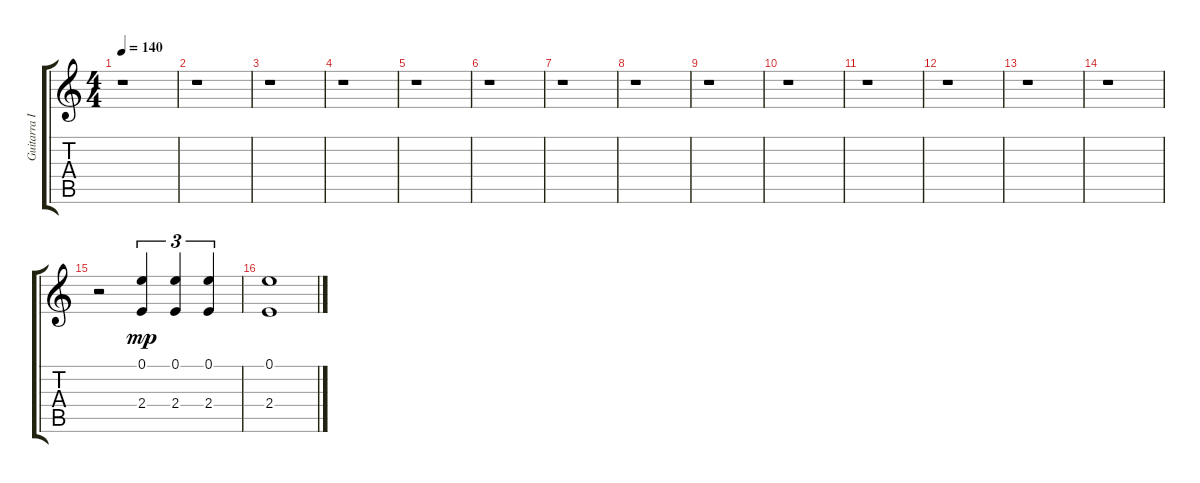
\track ("Guitarra III y IV" "Guitarra I") {instrument distortionguitar}
\staff {score tabs}
\tuning (E4 B3 G3 D3 A2 E2) {hide}
\ts (4 4)
\tempo 140
\clef g2
\ks c
r.1{dy f} |
r.1 |
r.1 |
r.1 |
r.1 |
r.1 |
r.1 |
r.1 |
r.1 |
r.1 |
r.1 |
r.1 |
r.1 |
r.1 |
r.2 (0.1 2.4).4{tu (3 2) dy mp volume 16 instrument distortionguitar} (0.1 2.4).4{tu (3 2)} (0.1 2.4).4{tu (3 2)} |
(0.1 2.4).1
